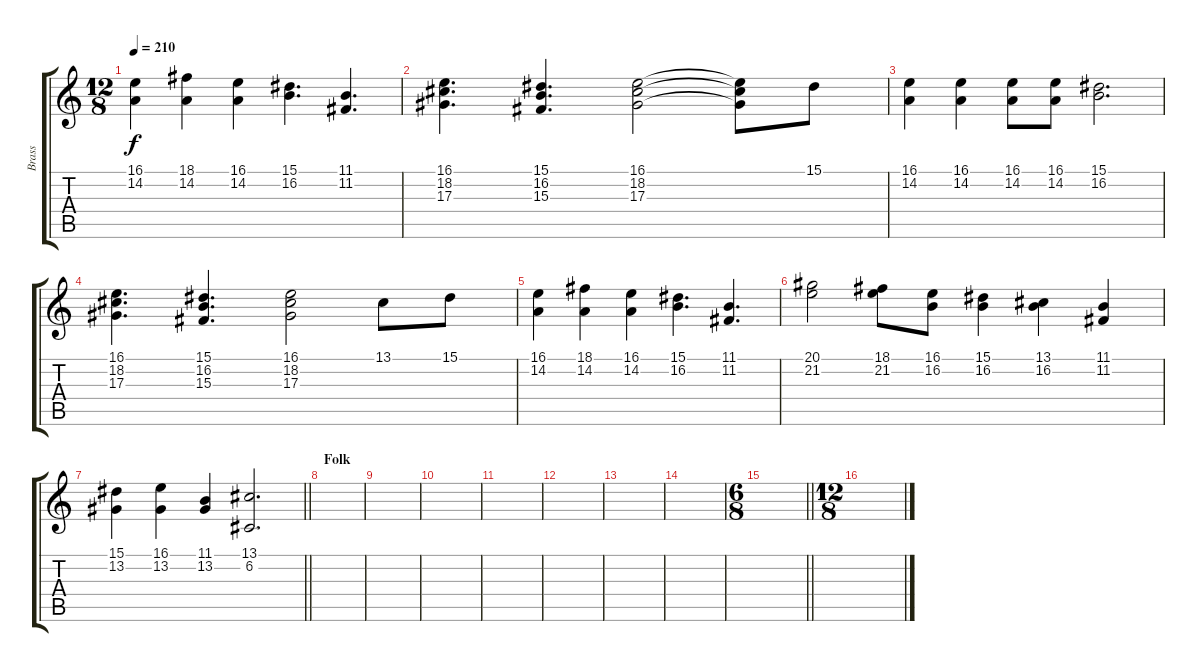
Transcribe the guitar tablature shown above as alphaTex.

\track ("Brass" "Brass") {instrument brasssection}
\staff {score tabs}
\tuning (C4 G3 Eb3 Bb2 F2 C2) {hide}
\ts (12 8)
\tempo 210
\clef g2
\ks c
(16.1 14.2).4{dy f} (18.1 14.2).4 (16.1 14.2).4 (15.1 16.2).4{d} (11.1 11.2).4{d} |
(16.1 18.2 17.3).4{d} (15.1 16.2 15.3).4{d} (16.1 18.2 17.3).2 (16.1{t} 18.2{t} 17.3{t}).8 15.1.8 |
(16.1 14.2).4 (16.1 14.2).4 (16.1 14.2).8 (16.1 14.2).8 (15.1 16.2).2{d} |
(16.1 18.2 17.3).4{d} (15.1 16.2 15.3).4{d} (16.1 18.2 17.3).2 13.1.8 15.1.8 |
(16.1 14.2).4 (18.1 14.2).4 (16.1 14.2).4 (15.1 16.2).4{d} (11.1 11.2).4{d} |
(20.1 21.2).2 (18.1 21.2).8 (16.1 16.2).8 (15.1 16.2).4 (13.1 16.2).4 (11.1 11.2).4 |
\barLineRight lightlight
(15.1 13.2).4 (16.1 13.2).4 (11.1 13.2).4 (13.1 6.2).2{d} |
\section ("" "Folk")
|
|
|
|
|
|
|
\ts (6 8)
\barLineRight lightlight
|
\ts (12 8)
